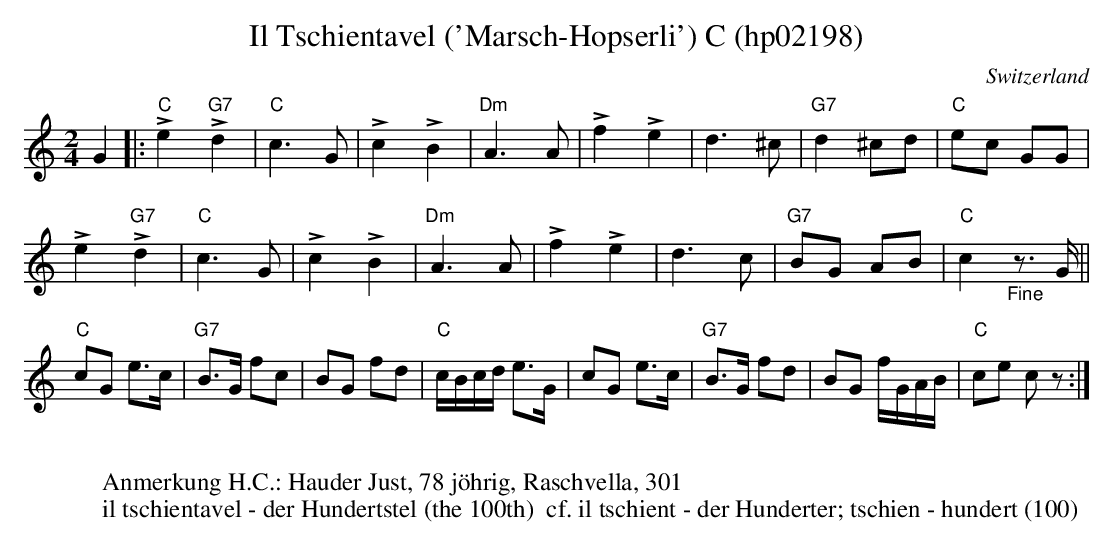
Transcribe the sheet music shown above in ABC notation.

X:1
T:Il Tschientavel ('Marsch-Hopserli') C (hp02198)
O:Switzerland
M:2/4
L:1/8
K:C major
G2 |: !>!"C"e2!>!"G7"d2 | "C"c3G | !>!c2!>!B2 | "Dm"A3A | !>!f2!>!e2 | d3^c | "G7"d2 ^cd  | "C"ec GG |
!>!e2!>!"G7"d2 | "C"c3G | !>!c2!>!B2 | "Dm"A3A | !>!f2!>!e2 | d3c | "G7"BG AB | "C"c2"_Fine"z>G ||
"C"cG e>c | "G7"B>G fc | BG fd | "C"c/B/c/d/ e>G | cG e>c | "G7"B>G fd | BG f/G/A/B/ | "C"ce cz :|
W:
W:Anmerkung H.C.: Hauder Just, 78 jöhrig, Raschvella, 301
W:il tschientavel - der Hundertstel (the 100th)  cf. il tschient - der Hunderter; tschien - hundert (100)
